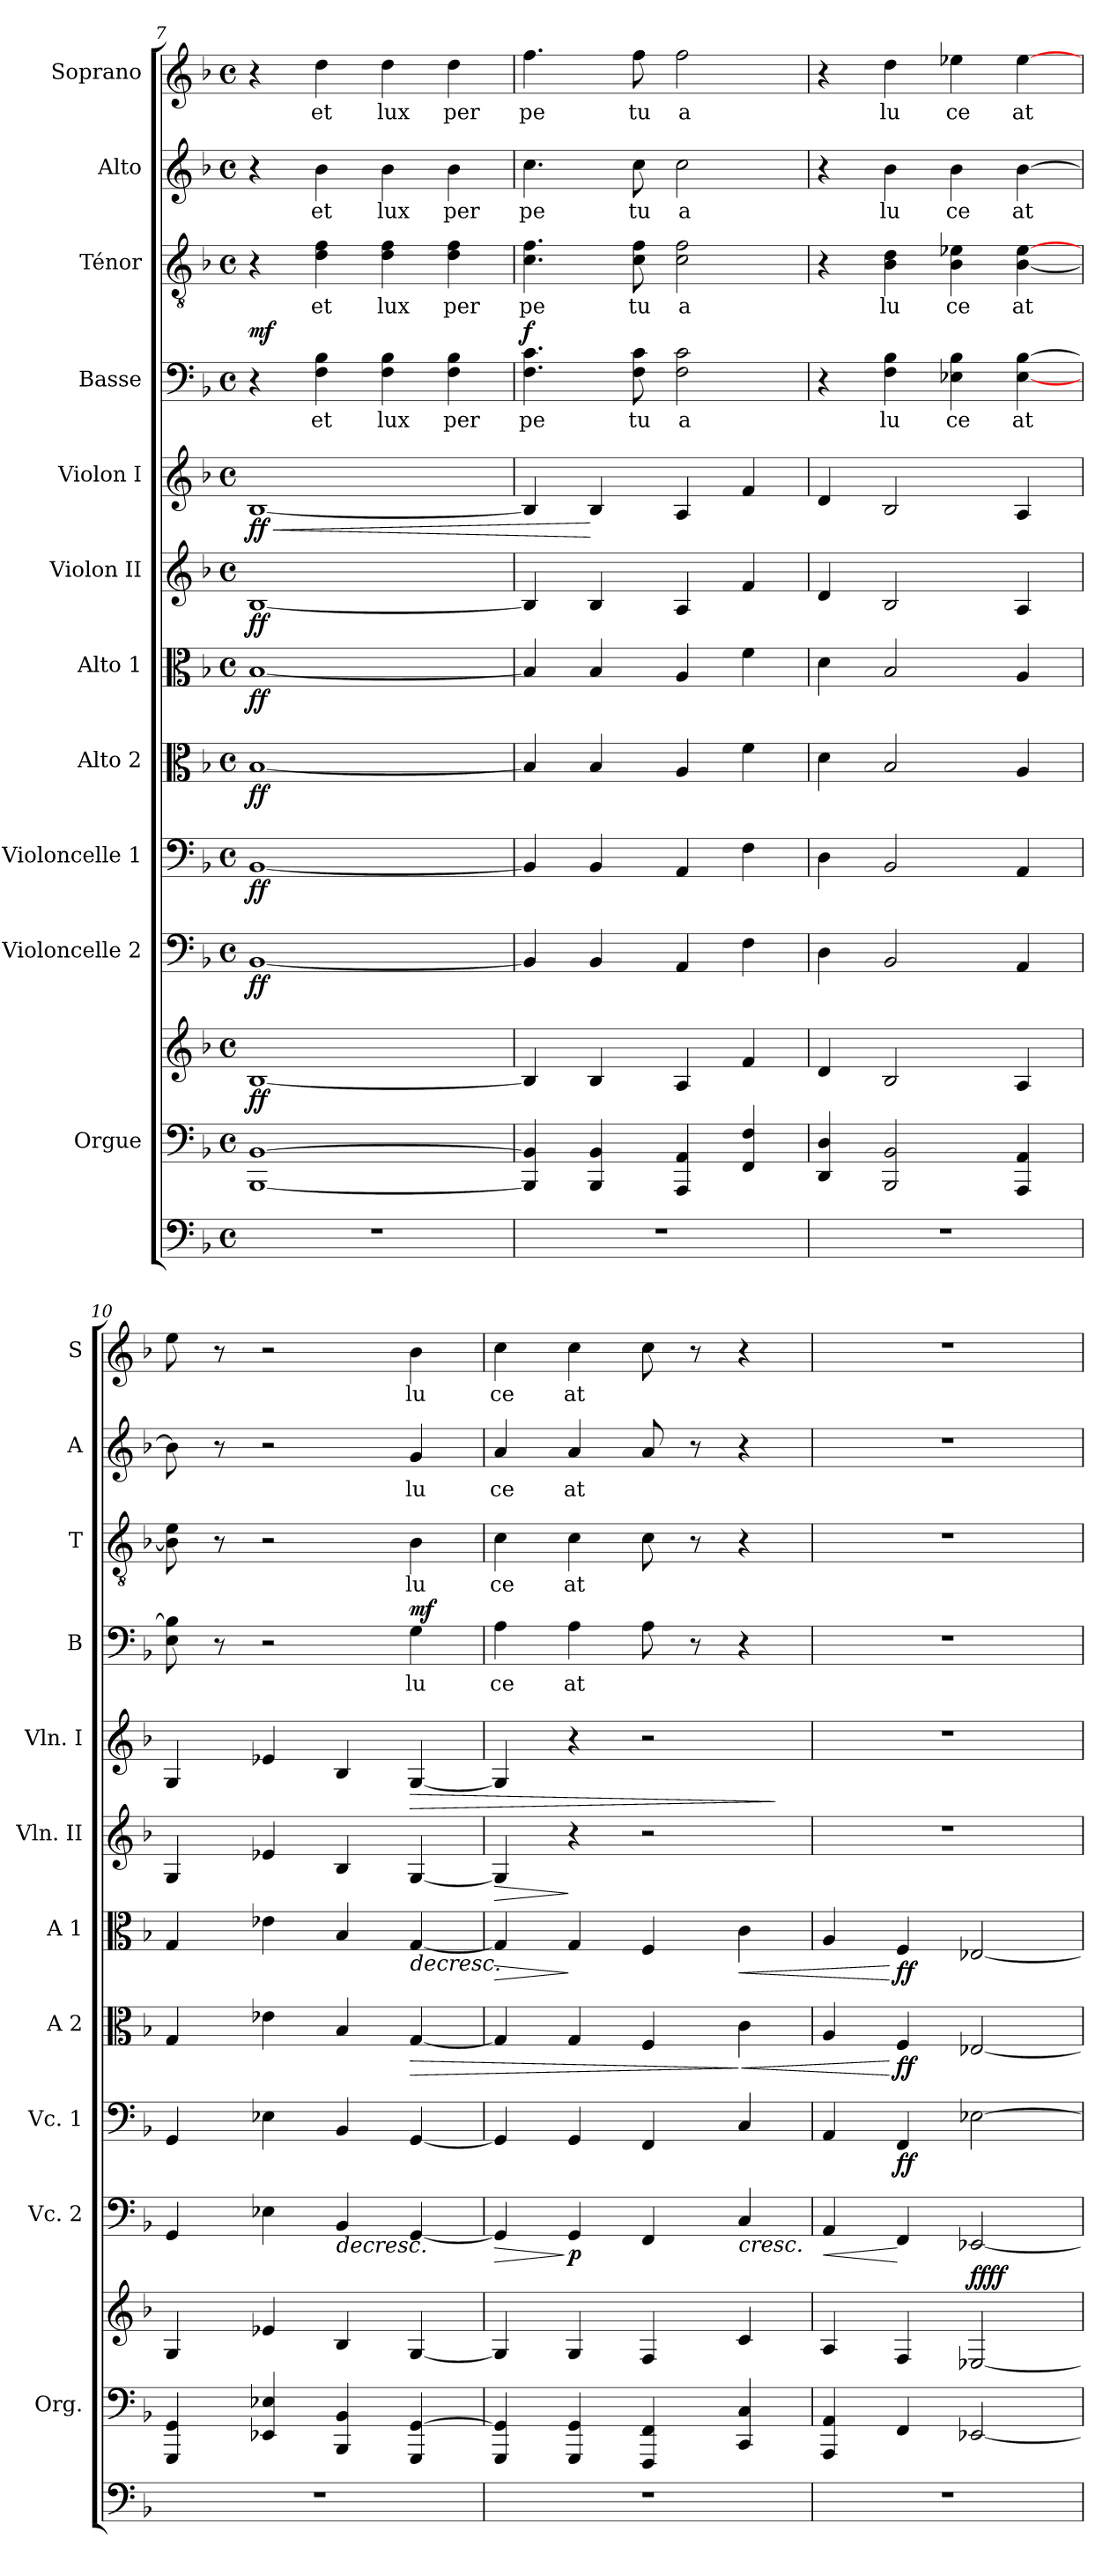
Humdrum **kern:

**kern	**kern	**kern	**dynam	**kern	**dynam	**kern	**dynam	**kern	**dynam	**kern	**dynam	**kern	**dynam	**kern	**dynam	**kern	**text	**dynam	**kern	**text	**kern	**text	**kern	**text
*part12	*part11	*part11	*part11	*part10	*part10	*part9	*part9	*part8	*part8	*part7	*part7	*part6	*part6	*part5	*part5	*part4	*part4	*part4	*part3	*part3	*part2	*part2	*part1	*part1
*staff13	*staff12	*staff11	*staff11/12	*staff10	*staff10	*staff9	*staff9	*staff8	*staff8	*staff7	*staff7	*staff6	*staff6	*staff5	*staff5	*staff4	*staff4	*staff4	*staff3	*staff3	*staff2	*staff2	*staff1	*staff1
*	*I"Orgue	*	*	*I"Violoncelle 2	*	*I"Violoncelle 1	*	*I"Alto 2	*	*I"Alto 1	*	*I"Violon II	*	*I"Violon I	*	*I"Basse	*	*	*I"Ténor	*	*I"Alto	*	*I"Soprano	*
*	*I'Org.	*	*	*I'Vc. 2	*	*I'Vc. 1	*	*I'A 2	*	*I'A 1	*	*I'Vln. II	*	*I'Vln. I	*	*I'B	*	*	*I'T	*	*I'A	*	*I'S	*
*clefF4	*clefF4	*clefG2	*	*clefF4	*	*clefF4	*	*clefC3	*	*clefC3	*	*clefG2	*	*clefG2	*	*clefF4	*	*	*clefGv2	*	*clefG2	*	*clefG2	*
*k[b-]	*k[b-]	*k[b-]	*	*k[b-]	*	*k[b-]	*	*k[b-]	*	*k[b-]	*	*k[b-]	*	*k[b-]	*	*k[b-]	*	*	*k[b-]	*	*k[b-]	*	*k[b-]	*
*d:	*d:	*d:	*	*d:	*	*d:	*	*d:	*	*d:	*	*d:	*	*d:	*	*d:	*	*	*d:	*	*d:	*	*d:	*
*M4/4	*M4/4	*M4/4	*	*M4/4	*	*M4/4	*	*M4/4	*	*M4/4	*	*M4/4	*	*M4/4	*	*M4/4	*	*	*M4/4	*	*M4/4	*	*M4/4	*
*met(c)	*met(c)	*met(c)	*	*met(c)	*	*met(c)	*	*met(c)	*	*met(c)	*	*met(c)	*	*met(c)	*	*met(c)	*	*	*met(c)	*	*met(c)	*	*met(c)	*
=7	=7	=7	=7	=7	=7	=7	=7	=7	=7	=7	=7	=7	=7	=7	=7	=7	=7	=7	=7	=7	=7	=7	=7	=7
!	!	!	!LO:DY:b	!	!LO:DY:b	!	!LO:DY:b	!	!LO:DY:b	!	!LO:DY:b	!	!LO:DY:b	!	!LO:HP:b	!	!	!	!	!	!	!	!	!
!	!	!	!	!	!	!	!	!	!	!	!	!	!	!	!LO:DY:n=1:b	!	!	!LO:DY:b	!	!	!	!	!	!
1r	[1BBB- [1BB-	[1B-	ff	[1BB-	ff	[1BB-	ff	[1B-	ff	[1B-	ff	[1B-	ff	[1B-	< ff	4r	.	mf	4r	.	4r	.	4r	.
!	!	!	!	!	!	!	!	!	!	!	!	!	!	!	!	!	!LO:LY:b	!	!	!LO:LY:b	!	!LO:LY:b	!	!LO:LY:b
.	.	.	.	.	.	.	.	.	.	.	.	.	.	.	.	4F\ 4B-\	et	.	4d\ 4f\	et	4b-\	et	4dd\	et
!	!	!	!	!	!	!	!	!	!	!	!	!	!	!	!	!	!LO:LY:b	!	!	!LO:LY:b	!	!LO:LY:b	!	!LO:LY:b
.	.	.	.	.	.	.	.	.	.	.	.	.	.	.	.	4F\ 4B-\	lux	.	4d\ 4f\	lux	4b-\	lux	4dd\	lux
!	!	!	!	!	!	!	!	!	!	!	!	!	!	!	!	!	!LO:LY:b	!	!	!LO:LY:b	!	!LO:LY:b	!	!LO:LY:b
.	.	.	.	.	.	.	.	.	.	.	.	.	.	.	.	4F\ 4B-\	per	.	4d\ 4f\	per	4b-\	per	4dd\	per
!!LO:PB:g=z
=8	=8	=8	=8	=8	=8	=8	=8	=8	=8	=8	=8	=8	=8	=8	=8	=8	=8	=8	=8	=8	=8	=8	=8	=8
!	!	!	!	!	!	!	!	!	!	!	!	!	!	!	!	!	!LO:LY:b	!LO:DY:b	!	!LO:LY:b	!	!LO:LY:b	!	!LO:LY:b
1r	4BBB-/] 4BB-/]	4B-/]	.	4BB-/]	.	4BB-/]	.	4B-/]	.	4B-/]	.	4B-/]	.	4B-/]	.	4.F\ 4.c\	pe	f	4.c\ 4.f\	pe	4.cc\	pe	4.ff\	pe
.	4BBB-/ 4BB-/	4B-/	.	4BB-/	.	4BB-/	.	4B-/	.	4B-/	.	4B-/	.	4B-/	[	.	.	.	.	.	.	.	.	.
!	!	!	!	!	!	!	!	!	!	!	!	!	!	!	!	!	!LO:LY:b	!	!	!LO:LY:b	!	!LO:LY:b	!	!LO:LY:b
.	.	.	.	.	.	.	.	.	.	.	.	.	.	.	.	8F\ 8c\	tu	.	8c\ 8f\	tu	8cc\	tu	8ff\	tu
!	!	!	!	!	!	!	!	!	!	!	!	!	!	!	!	!	!LO:LY:b	!	!	!LO:LY:b	!	!LO:LY:b	!	!LO:LY:b
.	4AAA/ 4AA/	4A/	.	4AA/	.	4AA/	.	4A/	.	4A/	.	4A/	.	4A/	.	2F\ 2c\	a	.	2c\ 2f\	a	2cc\	a	2ff\	a
.	4FF/ 4F/	4f/	.	4F\	.	4F\	.	4f\	.	4f\	.	4f/	.	4f/	.	.	.	.	.	.	.	.	.	.
=9	=9	=9	=9	=9	=9	=9	=9	=9	=9	=9	=9	=9	=9	=9	=9	=9	=9	=9	=9	=9	=9	=9	=9	=9
1r	4DD/ 4D/	4d/	.	4D\	.	4D\	.	4d\	.	4d\	.	4d/	.	4d/	.	4r	.	.	4r	.	4r	.	4r	.
!	!	!	!	!	!	!	!	!	!	!	!	!	!	!	!	!	!LO:LY:b	!	!	!LO:LY:b	!	!LO:LY:b	!	!LO:LY:b
.	2BBB-/ 2BB-/	2B-/	.	2BB-/	.	2BB-/	.	2B-/	.	2B-/	.	2B-/	.	2B-/	.	4F\ 4B-\	lu	.	4B-\ 4d\	lu	4b-\	lu	4dd\	lu
!	!	!	!	!	!	!	!	!	!	!	!	!	!	!	!	!	!LO:LY:b	!	!	!LO:LY:b	!	!LO:LY:b	!	!LO:LY:b
.	.	.	.	.	.	.	.	.	.	.	.	.	.	.	.	4E-X\ 4B-\	ce	.	4B-\ 4e-X\	ce	4b-\	ce	4ee-X\	ce
!	!	!	!	!	!	!	!	!	!	!	!	!	!	!	!	!	!LO:LY:b	!	!	!LO:LY:b	!	!LO:LY:b	!	!LO:LY:b
.	4AAA/ 4AA/	4A/	.	4AA/	.	4AA/	.	4A/	.	4A/	.	4A/	.	4A/	.	[4E-\ [4B-\	at	.	[4B-\ [4e-\	at	[4b-\	at	[4ee-\	at
=10	=10	=10	=10	=10	=10	=10	=10	=10	=10	=10	=10	=10	=10	=10	=10	=10	=10	=10	=10	=10	=10	=10	=10	=10
1r	4GGG/ 4GG/	4G/	.	4GG/	.	4GG/	.	4G/	.	4G/	.	4G/	.	4G/	.	8E\ 8B-\]	.	.	8B-\] 8e\	.	8b-\]	.	8ee\	.
.	.	.	.	.	.	.	.	.	.	.	.	.	.	.	.	8r	.	.	8r	.	8r	.	8r	.
.	4EE-X/ 4E-X/	4e-X/	.	4E-X\	.	4E-X\	.	4e-X\	.	4e-X\	.	4e-X/	.	4e-X/	.	2r	.	.	2r	.	2r	.	2r	.
!	!	!	!	!	!LO:HP:b	!	!	!	!	!	!	!	!	!	!	!	!	!	!	!	!	!	!	!
.	4BBB-/ 4BB-/	4B-/	.	4BB-/	>	4BB-/	.	4B-/	.	4B-/	.	4B-/	.	4B-/	.	.	.	.	.	.	.	.	.	.
!	!	!	!	!	!	!	!	!	!LO:HP:b	!	!LO:HP:b	!	!	!	!LO:HP:b	!	!LO:LY:b	!LO:DY:b	!	!LO:LY:b	!	!LO:LY:b	!	!LO:LY:b
.	4GGG/ [4GG/	[4G/	.	[4GG/	.	[4GG/	.	[4G/	>	[4G/	>	[4G/	.	[4G/	>	4G\	lu	mf	4B-\	lu	4g/	lu	4b-\	lu
=11	=11	=11	=11	=11	=11	=11	=11	=11	=11	=11	=11	=11	=11	=11	=11	=11	=11	=11	=11	=11	=11	=11	=11	=11
!	!	!	!	!	!LO:HP:b	!	!	!	!	!	!LO:HP:b	!	!LO:HP:b	!	!	!	!LO:LY:b	!	!	!LO:LY:b	!	!LO:LY:b	!	!LO:LY:b
1r	4GGG/ 4GG/]	4G/]	.	4GG/]	>	4GG/]	.	4G/]	.	4G/]	>	4G/]	>	4G/]	.	4A\	ce	.	4c\	ce	4a/	ce	4cc\	ce
!	!	!	!	!	!LO:DY:n=1:b	!	!	!	!	!	!	!	!	!	!	!	!LO:LY:b	!	!	!LO:LY:b	!	!LO:LY:b	!	!LO:LY:b
.	4GGG/ 4GG/	4G/	.	4GG/	] p	4GG/	.	4G/	.	4G/	]	4r	]	4r	.	4A\	at	.	4c\	at	4a/	at	4cc\	at
.	4FFF/ 4FF/	4F/	.	4FF/	.	4FF/	.	4F/	.	4F/	]	2r	.	2r	.	8A\	.	.	8c\	.	8a/	.	8cc\	.
.	.	.	.	.	.	.	.	.	.	.	.	.	.	.	.	8r	.	.	8r	.	8r	.	8r	.
!	!	!	!	!	!LO:HP:n=1:b	!	!	!	!LO:HP:n=1:b	!	!LO:HP:b	!	!	!	!	!	!	!	!	!	!	!	!	!
.	4CC/ 4C/	4c/	.	4C/	] <	4C/	.	4c\	] <	4c\	<	.	.	.	.	4r	.	.	4r	.	4r	.	4r	.
.	.	.	.	.	.	.	.	.	.	.	.	.	.	.	]	.	.	.	.	.	.	.	.	.
=12	=12	=12	=12	=12	=12	=12	=12	=12	=12	=12	=12	=12	=12	=12	=12	=12	=12	=12	=12	=12	=12	=12	=12	=12
!	!	!	!	!	!LO:HP:b	!	!	!	!	!	!	!	!	!	!	!	!	!	!	!	!	!	!	!
1r	4AAA/ 4AA/	4A/	.	4AA/	<	4AA/	.	4A/	.	4A/	.	1r	.	1r	.	1r	.	.	1r	.	1r	.	1r	.
!	!	!	!	!	!	!	!LO:DY:b	!	!LO:DY:n=1:b	!	!LO:DY:n=1:b	!	!	!	!	!	!	!	!	!	!	!	!	!
.	4FF/	4F/	.	4FF/	[ [	4FF/	ff	4F/	[ ff	4F/	[ ff	.	.	.	.	.	.	.	.	.	.	.	.	.
!	!	!	!LO:DY:a	!	!	!	!	!	!	!	!	!	!	!	!	!	!	!	!	!	!	!	!	!
!	!	!	!LO:DY:n=1:b	!	!	!	!	!	!	!	!	!	!	!	!	!	!	!	!	!	!	!	!	!
.	[2EE-X/	[2E-X/	ff ff	[2EE-X/	.	[2E-X\	.	[2E-X/	.	[2E-X/	.	.	.	.	.	.	.	.	.	.	.	.	.	.
=	=	=	=	=	=	=	=	=	=	=	=	=	=	=	=	=	=	=	=	=	=	=	=	=
*-	*-	*-	*-	*-	*-	*-	*-	*-	*-	*-	*-	*-	*-	*-	*-	*-	*-	*-	*-	*-	*-	*-	*-	*-
